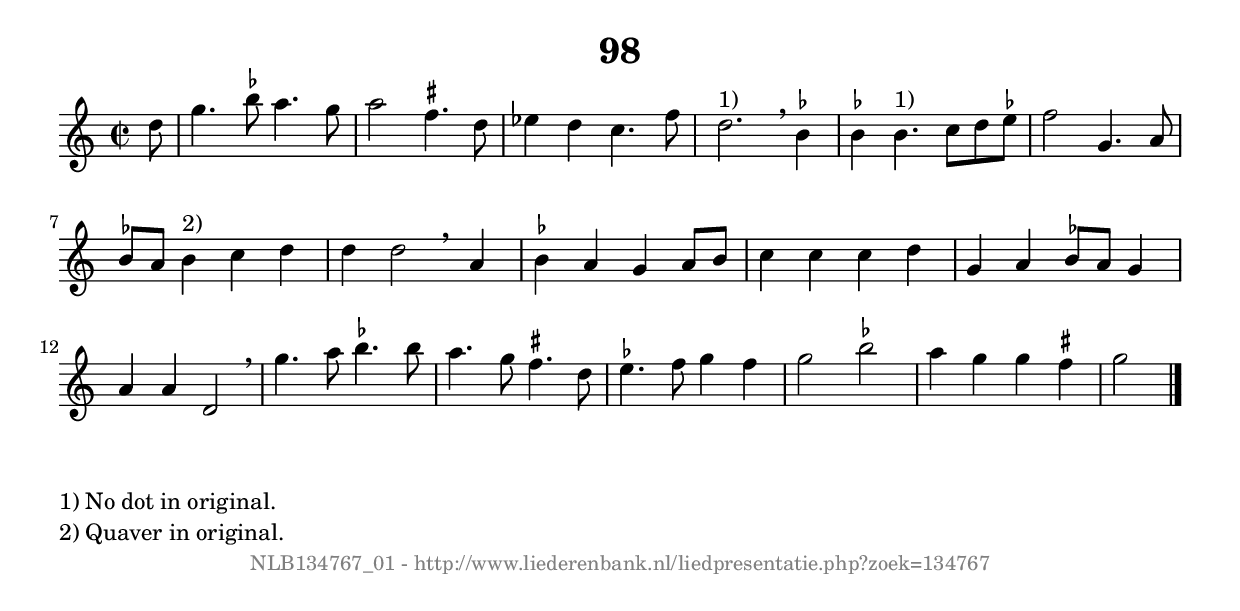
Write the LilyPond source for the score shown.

%
% produced by wce2krn 1.64 (7 June 2014)
%
\version"2.16"
#(append! paper-alist '(("long" . (cons (* 210 mm) (* 2000 mm)))))
#(set-default-paper-size "long")
sb = {\breathe}
mBreak = {\breathe }
bBreak = {\breathe }
x = {\once\override NoteHead #'style = #'cross }
gl=\glissando
itime={\override Staff.TimeSignature #'stencil = ##f }
ficta = {\once\set suggestAccidentals = ##t}
fine = {\once\override Score.RehearsalMark #'self-alignment-X = #1 \mark \markup {\italic{Fine}}}
dc = {\once\override Score.RehearsalMark #'self-alignment-X = #1 \mark \markup {\italic{D.C.}}}
dcf = {\once\override Score.RehearsalMark #'self-alignment-X = #1 \mark \markup {\italic{D.C. al Fine}}}
dcc = {\once\override Score.RehearsalMark #'self-alignment-X = #1 \mark \markup {\italic{D.C. al Coda}}}
ds = {\once\override Score.RehearsalMark #'self-alignment-X = #1 \mark \markup {\italic{D.S.}}}
dsf = {\once\override Score.RehearsalMark #'self-alignment-X = #1 \mark \markup {\italic{D.S. al Fine}}}
dsc = {\once\override Score.RehearsalMark #'self-alignment-X = #1 \mark \markup {\italic{D.S. al Coda}}}
pv = {\set Score.repeatCommands = #'((volta "1"))}
sv = {\set Score.repeatCommands = #'((volta "2"))}
tv = {\set Score.repeatCommands = #'((volta "3"))}
qv = {\set Score.repeatCommands = #'((volta "4"))}
xv = {\set Score.repeatCommands = #'((volta #f))}
\header{ tagline = ""
title = "98"
}
\score {{
\key g \mixolydian
\relative g'
{
\set melismaBusyProperties = #'()
\partial 32*4
\time 2/2
\tempo 4=120
\override Score.MetronomeMark #'transparent = ##t
\override Score.RehearsalMark #'break-visibility = #(vector #t #t #f)
d'8 g4. \ficta bes8 a4. g8 a2 \ficta fis4. d8 es4 d c4. f8 d2.^"1)" \sb \ficta bes4 \ficta bes \ficta bes4. ^"1)" c8 d \ficta es f2 g,4. a8 \ficta bes8 a \ficta bes4 ^"2)" c4 d d d2 \bar ":|:" \bBreak
a4 \ficta bes a g a8 \ficta bes c4 c c d g, a \ficta bes8 a g4 a a d,2 \sb g'4. a8 \ficta bes4. \ficta bes8 a4. g8 \ficta fis4. d8 \ficta es4. f8 g4 f g2 \ficta bes a4 g g \ficta fis g2 \bar "|."
 }}
 \midi { }
 \layout {
            indent = 0.0\cm
}
}
\markup { \wordwrap-string #" 
1) No dot in original.

2) Quaver in original.
"}
\markup { \vspace #0 } \markup { \with-color #grey \fill-line { \center-column { \smaller "NLB134767_01 - http://www.liederenbank.nl/liedpresentatie.php?zoek=134767" } } }
